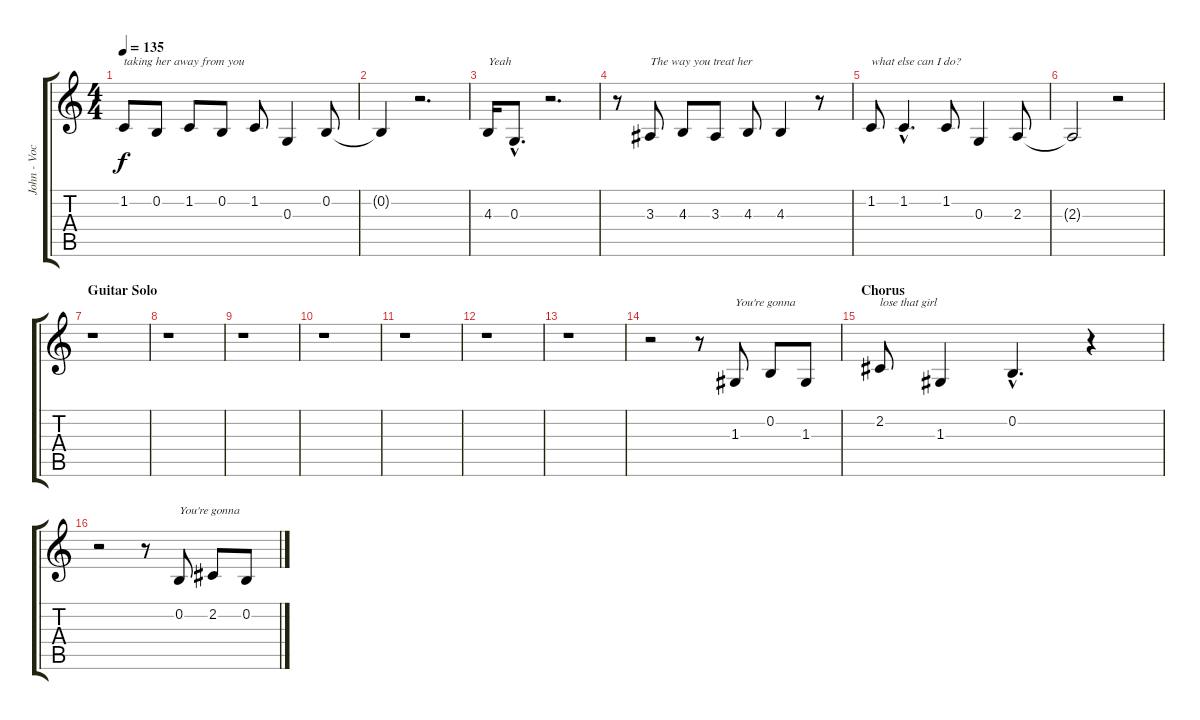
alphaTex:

\track ("John - Vocals" "John - Voc") {instrument oboe}
\staff {score tabs}
\tuning (E4 B3 G3 D3 A2 E2) {hide}
\ts (4 4)
\tempo 135
\clef g2
\ks c
1.2.8{txt "taking her away from you" dy f} 0.2.8 1.2.8 0.2.8 1.2.8 0.3.4 0.2.8 |
0.2{t}.4 r.2{d} |
4.3.16{txt "Yeah"} 0.3{hac}.8{d} r.2{d} |
r.8 3.3.8{txt "The way you treat her"} 4.3.8 3.3.8 4.3.8 4.3.4 r.8 |
1.2.8{txt "what else can I do?"} 1.2{hac}.4{d} 1.2.8 0.3.4 2.3.8 |
2.3{t}.2 r.2 |
\section ("" "Guitar Solo")
r.1 |
r.1 |
r.1 |
r.1 |
r.1 |
r.1 |
r.1 |
r.2 r.8 1.3.8{txt "You're gonna"} 0.2.8 1.3.8 |
\section ("" "Chorus")
2.2.8{txt "lose that girl"} 1.3.4 0.2{hac}.4{d} r.4 |
r.2 r.8 0.2.8{txt "You're gonna"} 2.2.8 0.2.8
